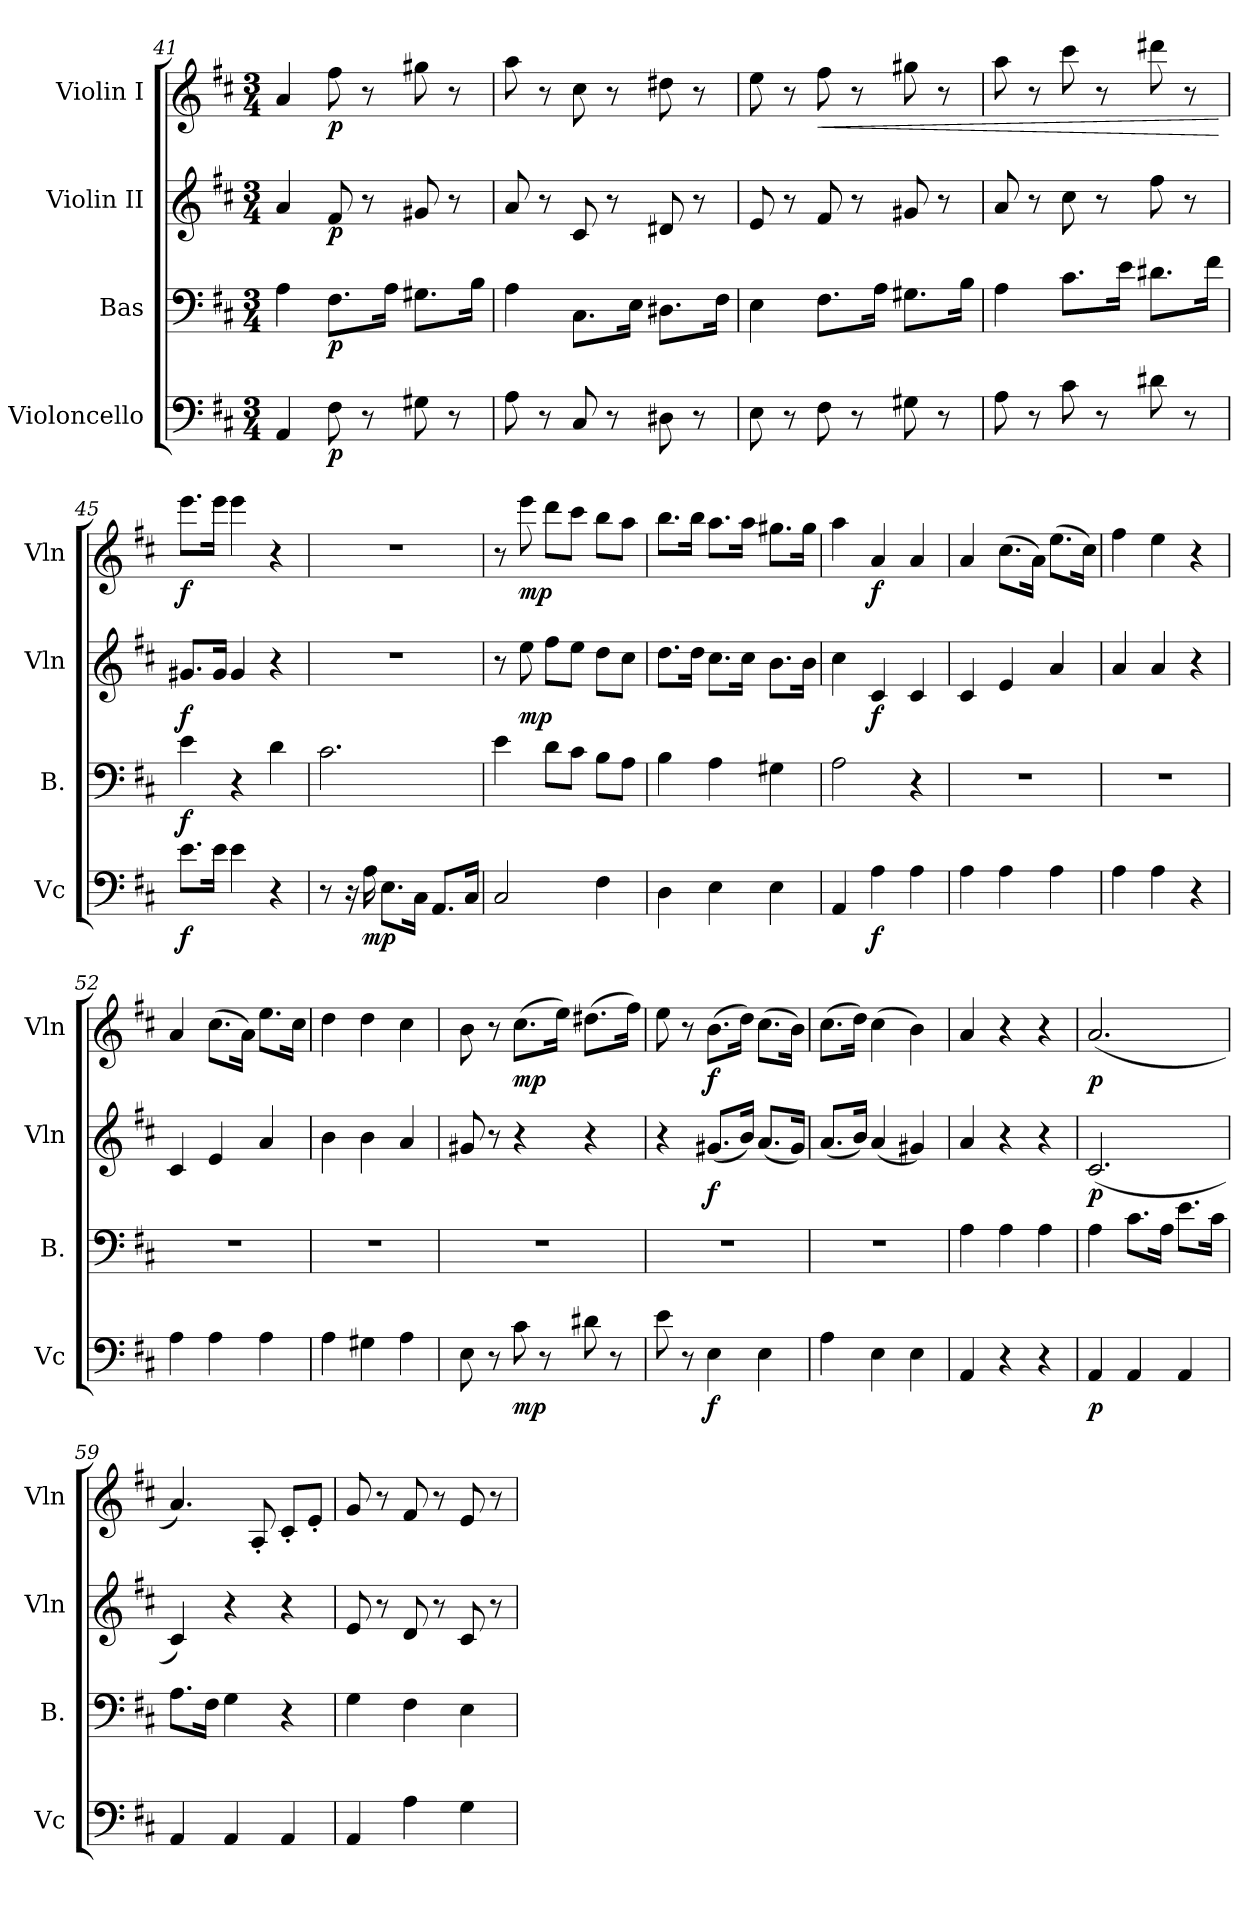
**kern	**dynam	**kern	**dynam	**kern	**dynam	**kern	**dynam
*part4	*part4	*part3	*part3	*part2	*part2	*part1	*part1
*staff4	*staff4	*staff3	*staff3	*staff2	*staff2	*staff1	*staff1
*I"Violoncello	*	*I"Bas	*	*I"Violin II	*	*I"Violin I	*
*I'Vc	*	*I'B.	*	*I'Vln	*	*I'Vln	*
*clefF4	*	*clefF4	*	*clefG2	*	*clefG2	*
*k[f#c#]	*	*k[f#c#]	*	*k[f#c#]	*	*k[f#c#]	*
*M3/4	*	*M3/4	*	*M3/4	*	*M3/4	*
=41	=41	=41	=41	=41	=41	=41	=41
4AA/	.	4A\	.	4a/	.	4a/	.
!	!LO:DY:b	!	!LO:DY:b	!	!LO:DY:b	!	!LO:DY:b
8F#\	p	8.F#\L	p	8f#/	p	8ff#\	p
8r	.	.	.	8r	.	8r	.
.	.	16A\Jk	.	.	.	.	.
8G#X\	.	8.G#X\L	.	8g#X/	.	8gg#X\	.
8r	.	.	.	8r	.	8r	.
.	.	16B\Jk	.	.	.	.	.
=42	=42	=42	=42	=42	=42	=42	=42
8A\	.	4A\	.	8a/	.	8aa\	.
8r	.	.	.	8r	.	8r	.
8C#/	.	8.C#\L	.	8c#/	.	8cc#\	.
8r	.	.	.	8r	.	8r	.
.	.	16E\Jk	.	.	.	.	.
8D#X\	.	8.D#X\L	.	8d#X/	.	8dd#X\	.
8r	.	.	.	8r	.	8r	.
.	.	16F#\Jk	.	.	.	.	.
=43	=43	=43	=43	=43	=43	=43	=43
8E\	.	4E\	.	8e/	.	8ee\	.
8r	.	.	.	8r	.	8r	.
!	!	!	!	!	!	!	!LO:HP:b
8F#\	.	8.F#\L	.	8f#/	.	8ff#\	<
8r	.	.	.	8r	.	8r	.
.	.	16A\Jk	.	.	.	.	.
8G#X\	.	8.G#X\L	.	8g#X/	.	8gg#X\	.
8r	.	.	.	8r	.	8r	.
.	.	16B\Jk	.	.	.	.	.
!!LO:LB:g=z
=44	=44	=44	=44	=44	=44	=44	=44
8A\	.	4A\	.	8a/	.	8aa\	.
8r	.	.	.	8r	.	8r	.
8c#\	.	8.c#\L	.	8cc#\	.	8ccc#\	.
8r	.	.	.	8r	.	8r	.
.	.	16e\Jk	.	.	.	.	.
8d#X\	.	8.d#X\L	.	8ff#\	.	8ddd#X\	.
8r	.	.	.	8r	.	8r	.
.	.	16f#\Jk	.	.	.	.	.
.	.	.	.	.	.	.	[
=45	=45	=45	=45	=45	=45	=45	=45
!	!LO:DY:b	!	!LO:DY:b	!	!LO:DY:b	!	!LO:DY:b
8.e\L	f	4e\	f	8.g#X/L	f	8.eee\L	f
16e\Jk	.	.	.	16g#/Jk	.	16eee\Jk	.
4e\	.	4r	.	4g#/	.	4eee\	.
4r	.	4d\	.	4r	.	4r	.
=46	=46	=46	=46	=46	=46	=46	=46
8r	.	2.c#\	.	2.r	.	2.r	.
16r	.	.	.	.	.	.	.
!	!LO:DY:b	!	!	!	!	!	!
16A\	mp	.	.	.	.	.	.
8.E\L	.	.	.	.	.	.	.
16C#\Jk	.	.	.	.	.	.	.
8.AA/L	.	.	.	.	.	.	.
16C#/Jk	.	.	.	.	.	.	.
=47	=47	=47	=47	=47	=47	=47	=47
2C#/	.	4e\	.	8r	.	8r	.
!	!	!	!	!	!LO:DY:b	!	!LO:DY:b
.	.	.	.	8ee\	mp	8eee\	mp
.	.	8d\L	.	8ff#\L	.	8ddd\L	.
.	.	8c#\J	.	8ee\J	.	8ccc#\J	.
4F#\	.	8B\L	.	8dd\L	.	8bb\L	.
.	.	8A\J	.	8cc#\J	.	8aa\J	.
=48	=48	=48	=48	=48	=48	=48	=48
4D\	.	4B\	.	8.dd\L	.	8.bb\L	.
.	.	.	.	16dd\Jk	.	16bb\Jk	.
4E\	.	4A\	.	8.cc#\L	.	8.aa\L	.
.	.	.	.	16cc#\Jk	.	16aa\Jk	.
4E\	.	4G#X\	.	8.b\L	.	8.gg#X\L	.
.	.	.	.	16b\Jk	.	16gg#\Jk	.
!!LO:PB:g=z
=49	=49	=49	=49	=49	=49	=49	=49
4AA/	.	2A\	.	4cc#\	.	4aa\	.
!	!LO:DY:b	!	!	!	!LO:DY:b	!	!LO:DY:b
4A\	f	.	.	4c#/	f	4a/	f
4A\	.	4r	.	4c#/	.	4a/	.
=50	=50	=50	=50	=50	=50	=50	=50
4A\	.	2.r	.	4c#/	.	4a/	.
4A\	.	.	.	4e/	.	(8.cc#\L	.
.	.	.	.	.	.	16a\Jk)	.
4A\	.	.	.	4a/	.	(8.ee\L	.
.	.	.	.	.	.	16cc#\Jk)	.
=51	=51	=51	=51	=51	=51	=51	=51
4A\	.	2.r	.	4a/	.	4ff#\	.
4A\	.	.	.	4a/	.	4ee\	.
4r	.	.	.	4r	.	4r	.
=52	=52	=52	=52	=52	=52	=52	=52
4A\	.	2.r	.	4c#/	.	4a/	.
4A\	.	.	.	4e/	.	(8.cc#\L	.
.	.	.	.	.	.	16a\Jk)	.
4A\	.	.	.	4a/	.	8.ee\L	.
.	.	.	.	.	.	16cc#\Jk	.
=53	=53	=53	=53	=53	=53	=53	=53
4A\	.	2.r	.	4b\	.	4dd\	.
4G#X\	.	.	.	4b\	.	4dd\	.
4A\	.	.	.	4a/	.	4cc#\	.
=54	=54	=54	=54	=54	=54	=54	=54
8E\	.	2.r	.	8g#X/	.	8b\	.
8r	.	.	.	8r	.	8r	.
!	!LO:DY:b	!	!	!	!	!	!LO:DY:b
8c#\	mp	.	.	4r	.	(8.cc#\L	mp
8r	.	.	.	.	.	.	.
.	.	.	.	.	.	16ee\Jk)	.
8d#X\	.	.	.	4r	.	(8.dd#X\L	.
8r	.	.	.	.	.	.	.
.	.	.	.	.	.	16ff#\Jk)	.
=55	=55	=55	=55	=55	=55	=55	=55
8e\	.	2.r	.	4r	.	8ee\	.
8r	.	.	.	.	.	8r	.
!	!LO:DY:b	!	!	!	!LO:DY:b	!	!LO:DY:b
4E\	f	.	.	(8.g#X/L	f	(8.b\L	f
.	.	.	.	16b/Jk)	.	16dd\Jk)	.
4E\	.	.	.	(8.a/L	.	(8.cc#\L	.
.	.	.	.	16g#/Jk)	.	16b\Jk)	.
!!LO:LB:g=z
=56	=56	=56	=56	=56	=56	=56	=56
4A\	.	2.r	.	(8.a/L	.	(8.cc#\L	.
.	.	.	.	16b/Jk)	.	16dd\Jk)	.
4E\	.	.	.	(4a/	.	(4cc#\	.
4E\	.	.	.	4g#X/)	.	4b\)	.
=57	=57	=57	=57	=57	=57	=57	=57
4AA/	.	4A\	.	4a/	.	4a/	.
4r	.	4A\	.	4r	.	4r	.
4r	.	4A\	.	4r	.	4r	.
=58	=58	=58	=58	=58	=58	=58	=58
!	!LO:DY:b	!	!	!	!LO:DY:b	!	!LO:DY:b
4AA/	p	4A\	.	(2.c#/	p	(2.a/	p
4AA/	.	8.c#\L	.	.	.	.	.
.	.	16A\Jk	.	.	.	.	.
4AA/	.	8.e\L	.	.	.	.	.
.	.	16c#\Jk	.	.	.	.	.
=59	=59	=59	=59	=59	=59	=59	=59
4AA/	.	8.A\L	.	4c#/)	.	4.a/)	.
.	.	16F#\Jk	.	.	.	.	.
4AA/	.	4G\	.	4r	.	.	.
.	.	.	.	.	.	8A'/	.
4AA/	.	4r	.	4r	.	8c#'/L	.
.	.	.	.	.	.	8e'/J	.
=60	=60	=60	=60	=60	=60	=60	=60
4AA/	.	4G\	.	8e/	.	8g/	.
.	.	.	.	8r	.	8r	.
4A\	.	4F#\	.	8d/	.	8f#/	.
.	.	.	.	8r	.	8r	.
4G\	.	4E\	.	8c#/	.	8e/	.
.	.	.	.	8r	.	8r	.
=	=	=	=	=	=	=	=
*-	*-	*-	*-	*-	*-	*-	*-
